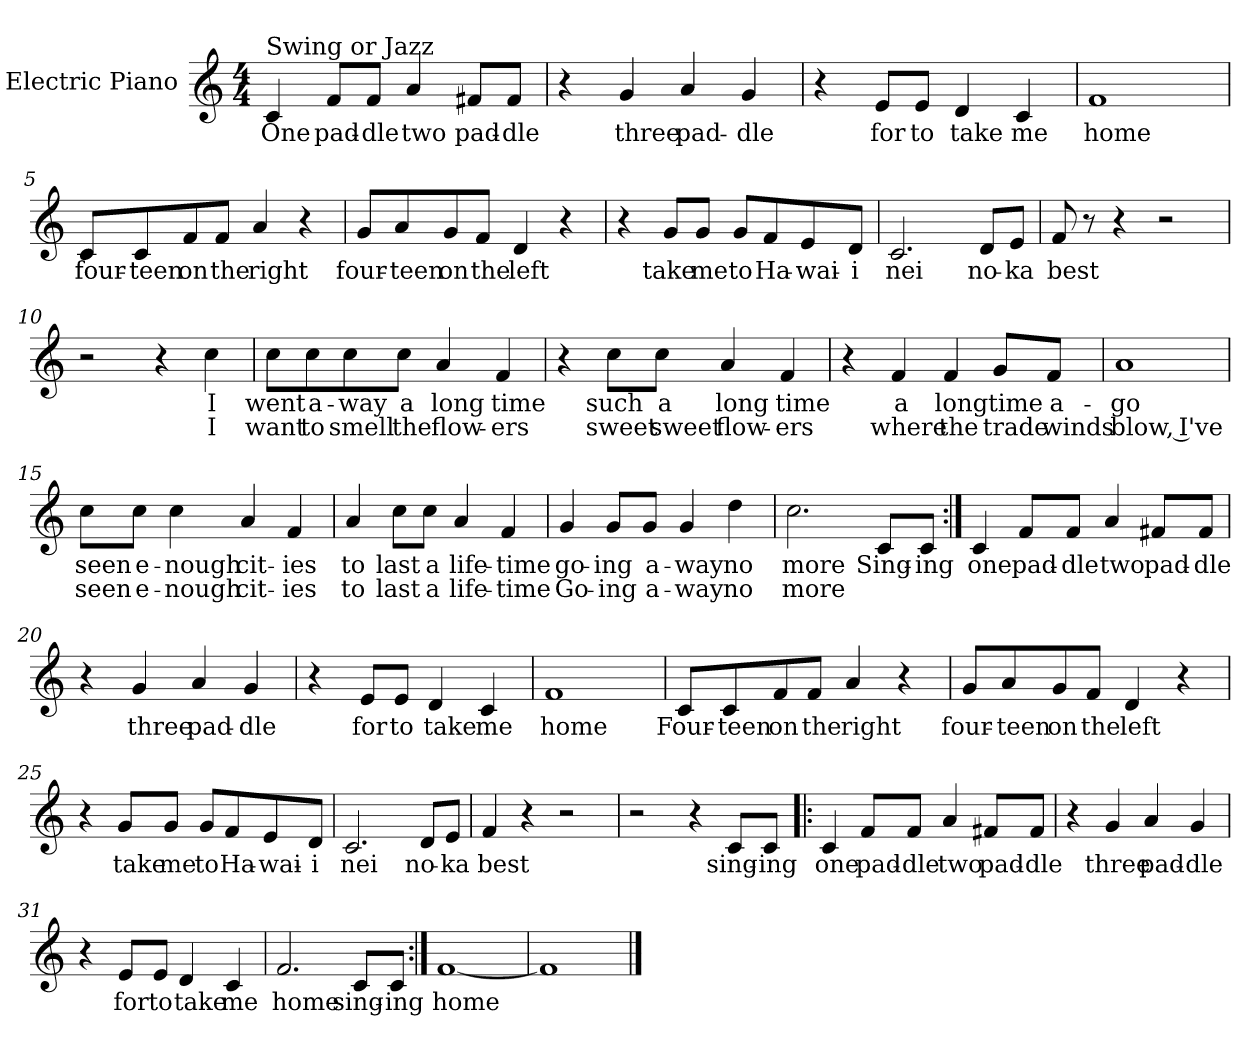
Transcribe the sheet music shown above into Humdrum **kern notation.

**kern	**text	**text
*part1	*part1	*part1
*staff1	*staff1	*staff1
*I"Electric Piano	*	*
*I'E.Pno	*	*
*clefG2	*	*
*k[]	*	*
*C:	*	*
*M4/4	*	*
=1	=1	=1
!LO:TX:a:t=Swing or Jazz	!	!
4c/	One	.
8f/L	pad-	.
8f/J	-dle	.
4a/	two	.
8f#X/L	pad-	.
8f#/J	-dle	.
=2	=2	=2
4r	.	.
4g/	three	.
4a/	pad-	.
4g/	-dle	.
=3	=3	=3
4r	.	.
8e/L	for	.
8e/J	to	.
4d/	take	.
4c/	me	.
=4	=4	=4
1f	home	.
!!LO:LB:g=z
=5	=5	=5
8c/L	four-	.
8c/	-teen	.
8f/	on	.
8f/J	the	.
4a/	right	.
4r	.	.
=6	=6	=6
8g/L	four-	.
8a/	teen	.
8g/	on	.
8f/J	the	.
4d/	left	.
4r	.	.
=7	=7	=7
4r	.	.
8g/L	take	.
8g/J	me	.
8g/L	to	.
8f/	Ha-	.
8e/	-wai-	.
8d/J	-i	.
=8	=8	=8
2.c/	nei	.
8d/L	no-	.
8e/J	-ka	.
!!LO:LB:g=z
=9	=9	=9
8f/	best	.
8r	.	.
4r	.	.
2r	.	.
=10	=10	=10
2r	.	.
4r	.	.
4cc\	I	I
=11	=11	=11
8cc\L	went	want
8cc\	a-	to
8cc\	-way	smell
8cc\J	a	the
4a/	long	flow-
4f/	time	-ers
=12	=12	=12
4r	.	.
8cc\L	such	sweet
8cc\J	a	sweet
4a/	long	flow-
4f/	time	-ers
!!LO:LB:g=z
=13	=13	=13
4r	.	.
4f/	a	where
4f/	long	the
8g/L	time	trade
8f/J	a-	winds
=14	=14	=14
1a	go	blow, I've
=15	=15	=15
8cc\L	seen	seen
8cc\J	e-	e-
4cc\	-nough	-nough
4a/	cit-	cit-
4f/	-ies	-ies
=16	=16	=16
4a/	to	to
8cc\L	last	last
8cc\J	a	a
4a/	life-	life-
4f/	-time	-time
!!LO:LB:g=z
=17	=17	=17
4g/	go-	Go-
8g/L	-ing	-ing
8g/J	a-	a-
4g/	-way	-way
4dd\	no	no
=18	=18	=18
2.cc\	more	more
8c/L	Sing-	.
8c/J	-ing	.
=19:|!	=19:|!	=19:|!
4c/	one	.
8f/L	pad-	.
8f/J	-dle	.
4a/	two	.
8f#X/L	pad-	.
8f#/J	-dle	.
=20	=20	=20
4r	.	.
4g/	three	.
4a/	pad-	.
4g/	-dle	.
!!LO:LB:g=z
=21	=21	=21
4r	.	.
8e/L	for	.
8e/J	to	.
4d/	take	.
4c/	me	.
=22	=22	=22
1f	home	.
=23	=23	=23
8c/L	Four-	.
8c/	-teen	.
8f/	on	.
8f/J	the	.
4a/	right	.
4r	.	.
=24	=24	=24
8g/L	four-	.
8a/	-teen	.
8g/	on	.
8f/J	the	.
4d/	left	.
4r	.	.
!!LO:LB:g=z
=25	=25	=25
4r	.	.
8g/L	take	.
8g/J	me	.
8g/L	to	.
8f/	Ha-	.
8e/	-wai-	.
8d/J	-i	.
=26	=26	=26
2.c/	nei	.
8d/L	no-	.
8e/J	-ka	.
=27	=27	=27
4f/	best	.
4r	.	.
2r	.	.
=28	=28	=28
2r	.	.
4r	.	.
8c/L	sing-	.
8c/J	-ing	.
!!LO:LB:g=z
=29!|:	=29!|:	=29!|:
4c/	one	.
8f/L	pad-	.
8f/J	-dle	.
4a/	two	.
8f#X/L	pad-	.
8f#/J	-dle	.
=30	=30	=30
4r	.	.
4g/	three	.
4a/	pad-	.
4g/	-dle	.
=31	=31	=31
4r	.	.
8e/L	for	.
8e/J	to	.
4d/	take	.
4c/	me	.
=32	=32	=32
2.f/	home	.
8c/L	sing-	.
8c/J	-ing	.
=33:|!	=33:|!	=33:|!
[1f	home	.
=34	=34	=34
1f]	.	.
==	==	==
*-	*-	*-
